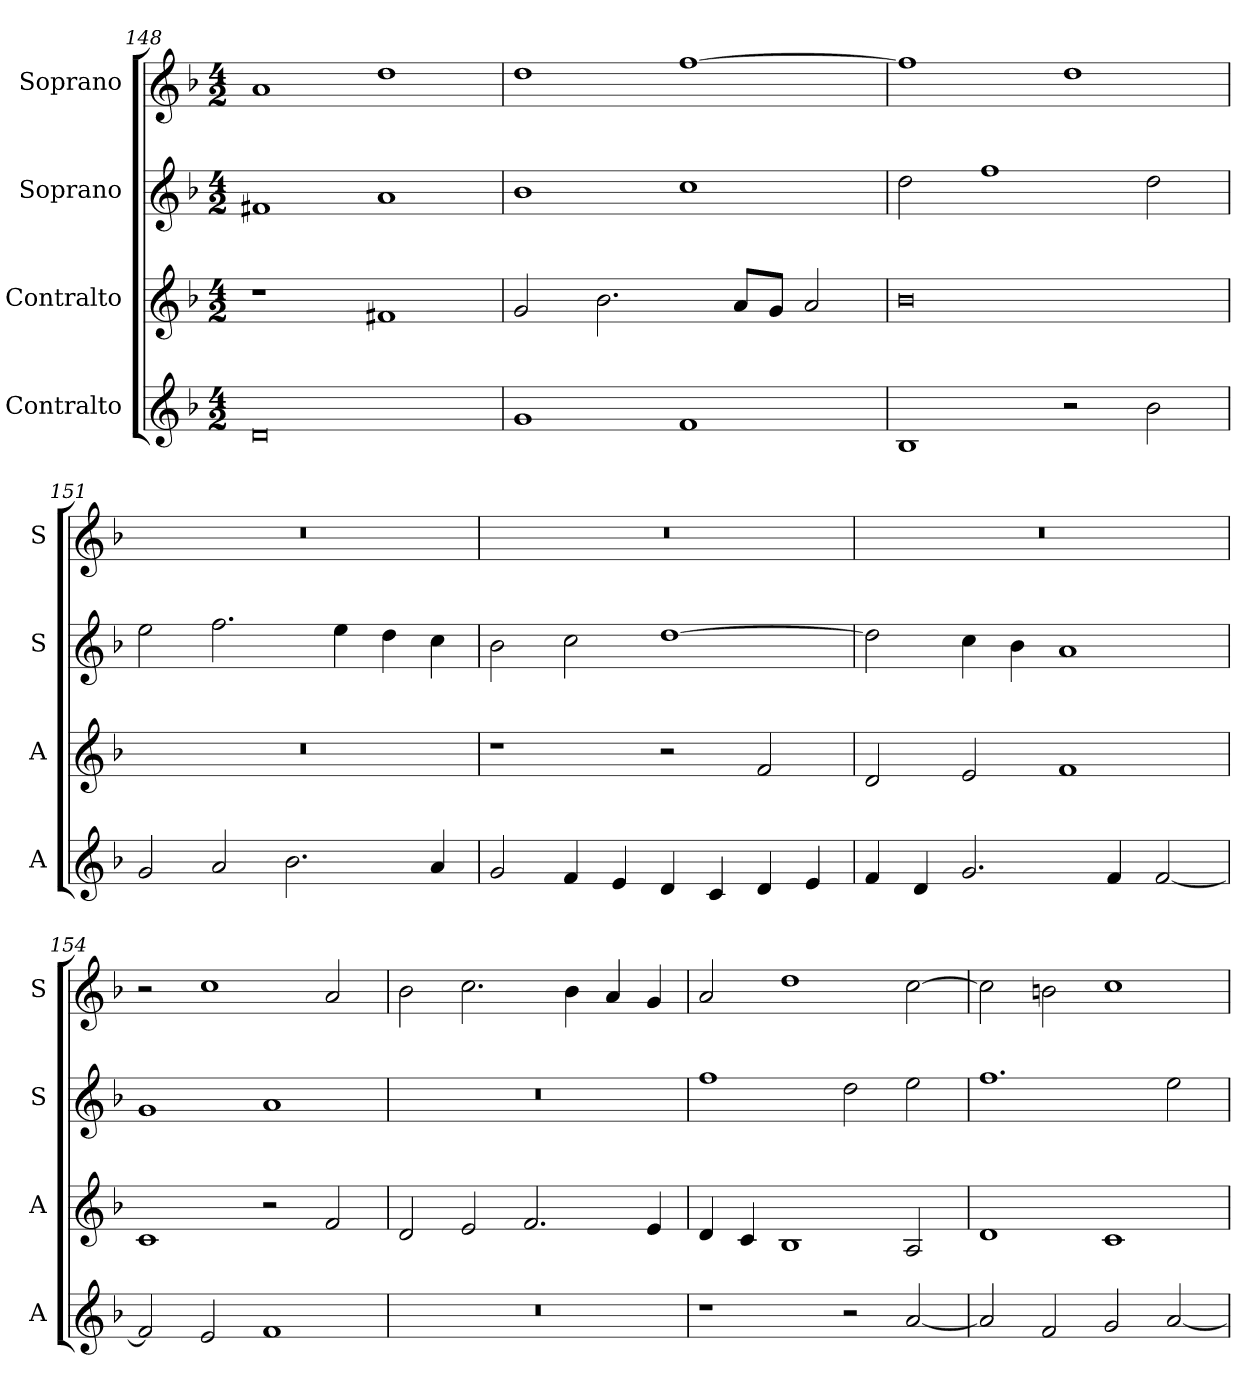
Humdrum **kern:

**kern	**kern	**kern	**kern
*part4	*part3	*part2	*part1
*staff4	*staff3	*staff2	*staff1
*I"Contralto	*I"Contralto	*I"Soprano	*I"Soprano
*I'A	*I'A	*I'S	*I'S
*clefG2	*clefG2	*clefG2	*clefG2
*k[b-]	*k[b-]	*k[b-]	*k[b-]
*F:ion	*F:ion	*F:ion	*F:ion
*M4/2	*M4/2	*M4/2	*M4/2
=148	=148	=148	=148
0d	1r	1f#X	1a
.	1f#X	1a	1dd
=149	=149	=149	=149
1g	2g	1b-	1dd
.	2.b-	.	.
1f	.	1cc	[1ff
.	8a/L	.	.
.	8g/J	.	.
.	2a	.	.
=150	=150	=150	=150
1B-	0b-	2dd	1ff]
.	.	1ff	.
2r	.	.	1dd
2b-	.	2dd	.
=151	=151	=151	=151
2g	0r	2ee	0r
2a	.	2.ff	.
2.b-	.	.	.
.	.	4ee	.
.	.	4dd	.
4a	.	4cc	.
=152	=152	=152	=152
2g	1r	2b-	0r
4f	.	2cc	.
4e	.	.	.
4d	2r	[1dd	.
4c	.	.	.
4d	2f	.	.
4e	.	.	.
=153	=153	=153	=153
4f	2d	2dd]	0r
4d	.	.	.
2.g	2e	4cc	.
.	.	4b-	.
.	1f	1a	.
4f	.	.	.
[2f	.	.	.
=154	=154	=154	=154
2f]	1c	1g	2r
2e	.	.	1cc
1f	2r	1a	.
.	2f	.	2a
=155	=155	=155	=155
0r	2d	0r	2b-
.	2e	.	2.cc
.	2.f	.	.
.	.	.	4b-
.	.	.	4a
.	4e	.	4g
=156	=156	=156	=156
1r	4d	1ff	2a
.	4c	.	.
.	1B-	.	1dd
2r	.	2dd	.
[2a	2A	2ee	[2cc
=157	=157	=157	=157
2a]	1d	1.ff	2cc]
2f	.	.	2bn
2g	1c	.	1cc
[2a	.	2ee	.
=	=	=	=
*-	*-	*-	*-
